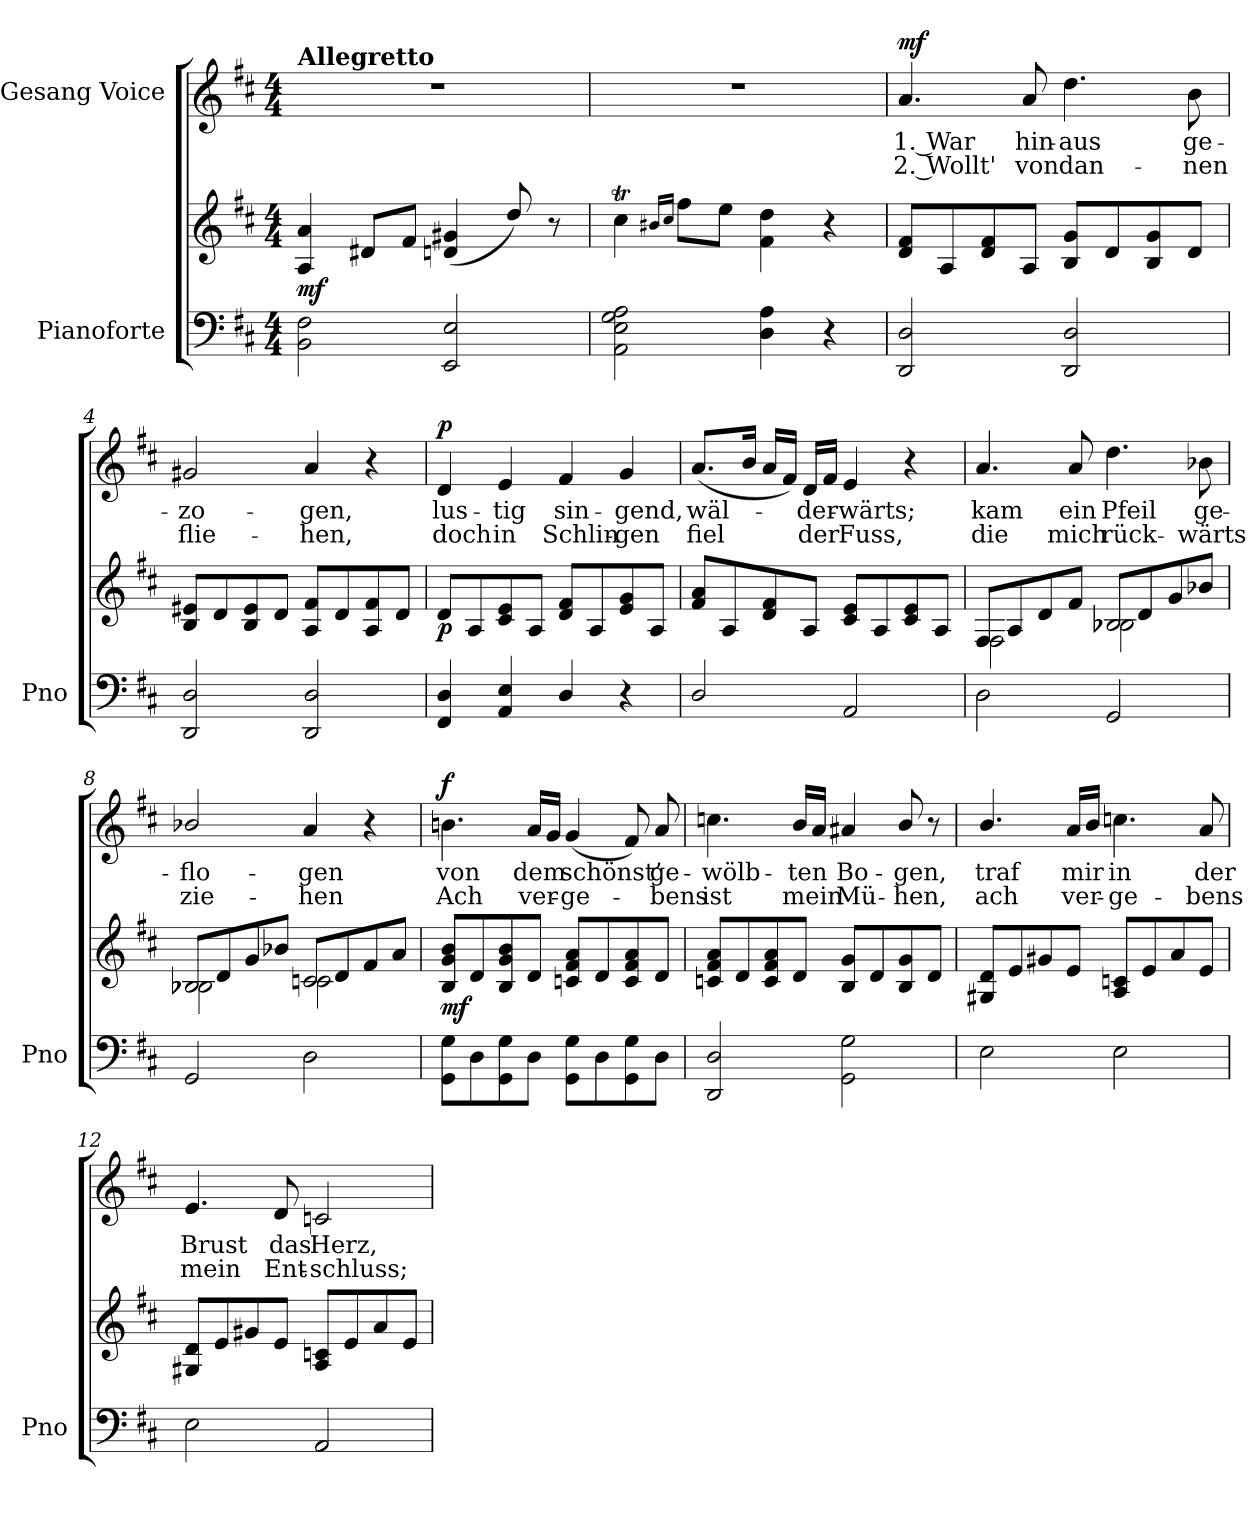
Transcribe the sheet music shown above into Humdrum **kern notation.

**kern	**kern	**dynam	**kern	**text	**text	**dynam
*part2	*part2	*part2	*part1	*part1	*part1	*part1
*staff3	*staff2	*staff2/3	*staff1	*staff1	*staff1	*staff1
*I"Pianoforte	*	*	*I"Gesang Voice	*	*	*
*I'Pno	*	*	*	*	*	*
*clefF4	*clefG2	*	*clefG2	*	*	*
*k[f#c#]	*k[f#c#]	*	*k[f#c#]	*	*	*
*M4/4	*M4/4	*	*M4/4	*	*	*
=1	=1	=1	=1	=1	=1	=1
!	!	!	!LO:TX:a:B:t=Allegretto	!	!	!
!	!	!LO:DY:b	!	!	!	!
2BB\ 2F#\	4A/ 4a/	mf	1r	.	.	.
.	8d#X/L	.	.	.	.	.
.	8f#/J	.	.	.	.	.
2EE/ 2E/	(<4dn/ 4g#X/	.	.	.	.	.
.	8dd/)	.	.	.	.	.
.	8r	.	.	.	.	.
=2	=2	=2	=2	=2	=2	=2
2AA\ 2E\ 2G\ 2A\	4cc#t\	.	1r	.	.	.
.	16qb#X/LL	.	.	.	.	.
.	16qcc#/JJ	.	.	.	.	.
.	8ff#\L	.	.	.	.	.
.	8ee\J	.	.	.	.	.
4D\ 4A\	4f#\ 4dd\	.	.	.	.	.
4r	4r	.	.	.	.	.
=3	=3	=3	=3	=3	=3	=3
!	!	!	!	!LO:LY:b	!LO:LY:b	!LO:DY:a
2DD/ 2D/	8d/ 8f#/L	.	4.a/	1. War	2. Wollt'	mf
.	8A/	.	.	.	.	.
.	8d/ 8f#/	.	.	.	.	.
!	!	!	!	!LO:LY:b	!LO:LY:b	!
.	8A/J	.	8a/	hin-	von	.
!	!	!	!	!LO:LY:b	!LO:LY:b	!
2DD/ 2D/	8B/ 8g/L	.	4.dd\	-aus	dan-	.
.	8d/	.	.	.	.	.
.	8B/ 8g/	.	.	.	.	.
!	!	!	!	!LO:LY:b	!LO:LY:b	!
.	8d/J	.	8b\	ge-	-nen	.
=4	=4	=4	=4	=4	=4	=4
!	!	!	!	!LO:LY:b	!LO:LY:b	!
2DD/ 2D/	8B/ 8e#X/L	.	2g#X/	-zo-	flie-	.
.	8d/	.	.	.	.	.
.	8B/ 8e#/	.	.	.	.	.
.	8d/J	.	.	.	.	.
!	!	!	!	!LO:LY:b	!LO:LY:b	!
2DD/ 2D/	8A/ 8f#/L	.	4a/	-gen,	-hen,	.
.	8d/	.	.	.	.	.
.	8A/ 8f#/	.	4r	.	.	.
.	8d/J	.	.	.	.	.
!!LO:LB:g=z
=5	=5	=5	=5	=5	=5	=5
!	!	!LO:DY:b	!	!LO:LY:b	!LO:LY:b	!LO:DY:a
4FF#/ 4D/	8d/L	p	4d/	lus-	doch	p
.	8A/	.	.	.	.	.
!	!	!	!	!LO:LY:b	!LO:LY:b	!
4AA/ 4E/	8c#/ 8e/	.	4e/	-tig	in	.
.	8A/J	.	.	.	.	.
!	!	!	!	!LO:LY:b	!LO:LY:b	!
4D/	8d/ 8f#/L	.	4f#/	sin-	Schlin-	.
.	8A/	.	.	.	.	.
!	!	!	!	!LO:LY:b	!LO:LY:b	!
4r	8e/ 8g/	.	4g/	-gend,	-gen	.
.	8A/J	.	.	.	.	.
=6	=6	=6	=6	=6	=6	=6
!	!	!	!	!LO:LY:b	!LO:LY:b	!
2D/	8f#/ 8a/L	.	(8.a/L	wäl-	fiel	.
.	8A/	.	.	.	.	.
.	.	.	16b/Jk	.	.	.
.	8d/ 8f#/	.	16a/LL	.	.	.
.	.	.	16f#/JJ)	.	.	.
!	!	!	!	!LO:LY:b	!LO:LY:b	!
.	8A/J	.	16d/LL	-der-	der	.
.	.	.	16f#/JJ	.	.	.
!	!	!	!	!LO:LY:b	!LO:LY:b	!
2AA/	8c#/ 8e/L	.	4e/	wärts;	Fuss,	.
.	8A/	.	.	.	.	.
.	8c#/ 8e/	.	4r	.	.	.
.	8A/J	.	.	.	.	.
!!LO:LB:g=z
=7	=7	=7	=7	=7	=7	=7
!	!LO:N:head=open	!LO:DY:b	!	!LO:LY:b	!LO:LY:b	!
*	*^	*	*	*	*	*
!	!	!	!LO:DY:n=1:b	!	!	!	!LO:DY:a
!	!	!	!	!	!	!	!LO:DY:n=1:a
2D\	8F#/L	2F#\	other-dynamics f	4.a/	kam	die	other-dynamics f
.	8A/	.	.	.	.	.	.
.	8d/	.	.	.	.	.	.
!	!	!	!	!	!LO:LY:b	!LO:LY:b	!
.	8f#/J	.	.	8a/	ein	mich	.
!	!LO:N:head=open	!	!	!	!LO:LY:b	!LO:LY:b	!
2GG/	8B-X/L	2B-\	.	4.dd\	Pfeil	rück-	.
.	8d/	.	.	.	.	.	.
.	8g/	.	.	.	.	.	.
!	!	!	!	!	!LO:LY:b	!LO:LY:b	!
.	8b-X/J	.	.	8b-X\	ge-	-wärts	.
=8	=8	=8	=8	=8	=8	=8	=8
!	!LO:N:head=open	!	!	!	!LO:LY:b	!LO:LY:b	!
2GG/	8B-X/L	2B-\	.	2b-X/	-flo-	zie-	.
.	8d/	.	.	.	.	.	.
.	8g/	.	.	.	.	.	.
.	8b-X/J	.	.	.	.	.	.
!	!LO:N:head=open	!	!	!	!LO:LY:b	!LO:LY:b	!
2D\	8cn/L	2c\	.	4a/	-gen	-hen	.
.	8d/	.	.	.	.	.	.
.	8f#/	.	.	4r	.	.	.
.	8a/J	.	.	.	.	.	.
*	*v	*v	*	*	*	*	*
=9	=9	=9	=9	=9	=9	=9
!	!	!LO:DY:b	!	!LO:LY:b	!LO:LY:b	!LO:DY:a
8GG\ 8G\L	8B/ 8g/ 8b/L	mf	4.bn\	von	Ach	f
8D\	8d/	.	.	.	.	.
8GG\ 8G\	8B/ 8g/ 8b/	.	.	.	.	.
!	!	!	!	!LO:LY:b	!LO:LY:b	!
8D\J	8d/J	.	16a/LL	dem	ver-	.
.	.	.	16g/JJ	.	.	.
!	!	!	!	!LO:LY:b	!LO:LY:b	!
8GG\ 8G\L	8cn/ 8f#/ 8a/L	.	(4g/	schönst’	-ge-	.
8D\	8d/	.	.	.	.	.
8GG\ 8G\	8c/ 8f#/ 8a/	.	8f#/)	.	.	.
!	!	!	!	!LO:LY:b	!LO:LY:b	!
8D\J	8d/J	.	8a/	ge-	-bens	.
=10	=10	=10	=10	=10	=10	=10
!	!	!	!	!LO:LY:b	!LO:LY:b	!
2DD/ 2D/	8cn/ 8f#/ 8a/L	.	4.ccn\	-wölb-	ist	.
.	8d/	.	.	.	.	.
.	8c/ 8f#/ 8a/	.	.	.	.	.
!	!	!	!	!LO:LY:b	!LO:LY:b	!
.	8d/J	.	16b/LL	-ten	mein	.
.	.	.	16a/JJ	.	.	.
!	!	!	!	!LO:LY:b	!LO:LY:b	!
2GG\ 2G\	8B/ 8g/L	.	4a#X/	Bo-	Mü-	.
.	8d/	.	.	.	.	.
!	!	!	!	!LO:LY:b	!LO:LY:b	!
.	8B/ 8g/	.	8b/	-gen,	-hen,	.
.	8d/J	.	8r	.	.	.
!!LO:LB:g=z
=11	=11	=11	=11	=11	=11	=11
!	!	!	!	!LO:LY:b	!LO:LY:b	!
2E\	8G#X/ 8d/L	.	4.b/	traf	ach	.
.	8e/	.	.	.	.	.
.	8g#X/	.	.	.	.	.
!	!	!	!	!LO:LY:b	!LO:LY:b	!
.	8e/J	.	16a/LL	mir	ver-	.
.	.	.	16b/JJ	.	.	.
!	!	!	!	!LO:LY:b	!LO:LY:b	!
2E\	8A/ 8cn/L	.	4.ccn\	in	-ge-	.
.	8e/	.	.	.	.	.
.	8a/	.	.	.	.	.
!	!	!	!	!LO:LY:b	!LO:LY:b	!
.	8e/J	.	8a/	der	-bens	.
!!LO:PB:g=z
=12	=12	=12	=12	=12	=12	=12
!	!	!	!	!LO:LY:b	!LO:LY:b	!
2E\	8G#X/ 8d/L	.	4.e/	Brust	mein	.
.	8e/	.	.	.	.	.
.	8g#X/	.	.	.	.	.
!	!	!	!	!LO:LY:b	!LO:LY:b	!
.	8e/J	.	8d/	das	Ent-	.
!	!	!	!	!LO:LY:b	!LO:LY:b	!
2AA/	8A/ 8cn/L	.	2cn/	Herz,	-schluss;	.
.	8e/	.	.	.	.	.
.	8a/	.	.	.	.	.
.	8e/J	.	.	.	.	.
=	=	=	=	=	=	=
*-	*-	*-	*-	*-	*-	*-
